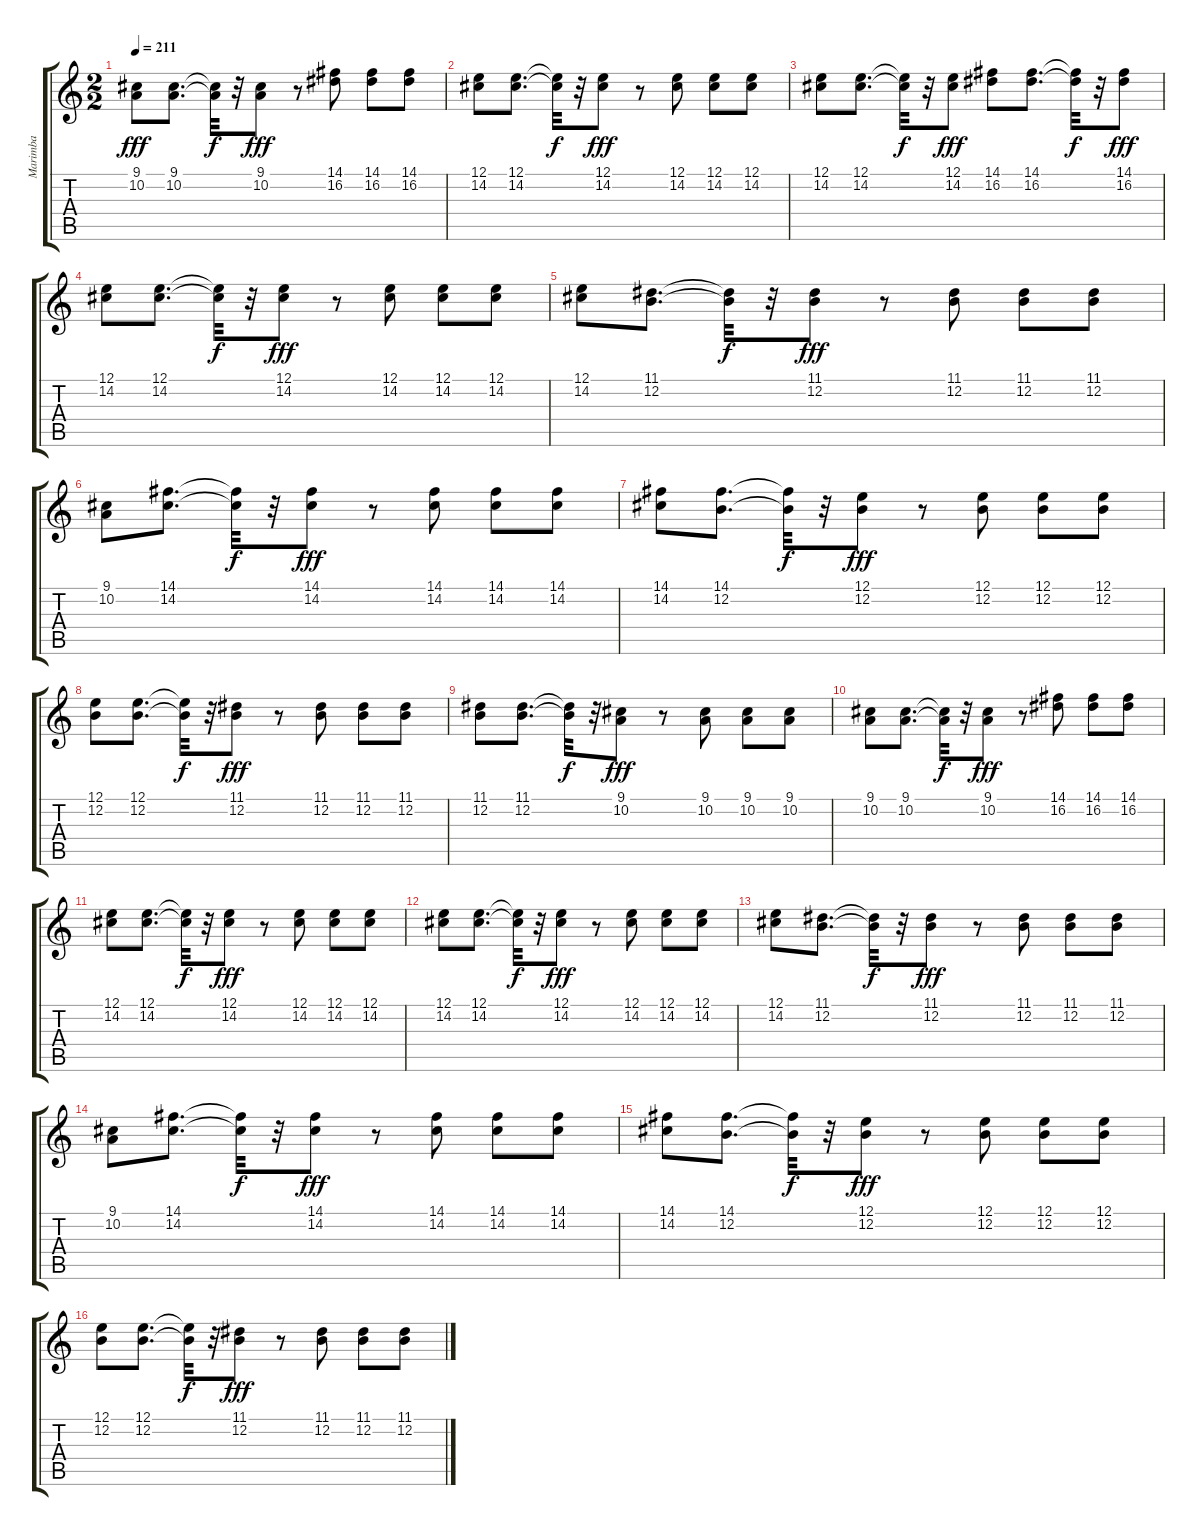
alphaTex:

\track ("Marimba" "Marimba") {instrument marimba}
\staff {score tabs}
\tuning (E4 B3 G3 D3 A2 E2) {hide}
\ts (2 2)
\tempo 211
\clef g2
\ks c
(9.1 10.2).8{dy fff} (9.1 10.2).8{d} (9.1{t} 10.2{t}).32{dy f} r.32 (9.1 10.2).8{dy fff} r.8 (14.1 16.2).8 (14.1 16.2).8 (14.1 16.2).8 |
(12.1 14.2).8 (12.1 14.2).8{d} (12.1{t} 14.2{t}).32{dy f} r.32 (12.1 14.2).8{dy fff} r.8 (12.1 14.2).8 (12.1 14.2).8 (12.1 14.2).8 |
(12.1 14.2).8 (12.1 14.2).8{d} (12.1{t} 14.2{t}).32{dy f} r.32 (12.1 14.2).8{dy fff} (14.1 16.2).8 (14.1 16.2).8{d} (14.1{t} 16.2{t}).32{dy f} r.32 (14.1 16.2).8{dy fff} |
(12.1 14.2).8 (12.1 14.2).8{d} (12.1{t} 14.2{t}).32{dy f} r.32 (12.1 14.2).8{dy fff} r.8 (12.1 14.2).8 (12.1 14.2).8 (12.1 14.2).8 |
(12.1 14.2).8 (11.1 12.2).8{d} (11.1{t} 12.2{t}).32{dy f} r.32 (11.1 12.2).8{dy fff} r.8 (11.1 12.2).8 (11.1 12.2).8 (11.1 12.2).8 |
(9.1 10.2).8 (14.1 14.2).8{d} (14.1{t} 14.2{t}).32{dy f} r.32 (14.1 14.2).8{dy fff} r.8 (14.1 14.2).8 (14.1 14.2).8 (14.1 14.2).8 |
(14.1 14.2).8 (14.1 12.2).8{d} (14.1{t} 12.2{t}).32{dy f} r.32 (12.1 12.2).8{dy fff} r.8 (12.1 12.2).8 (12.1 12.2).8 (12.1 12.2).8 |
(12.1 12.2).8 (12.1 12.2).8{d} (12.1{t} 12.2{t}).32{dy f} r.32 (11.1 12.2).8{dy fff} r.8 (11.1 12.2).8 (11.1 12.2).8 (11.1 12.2).8 |
(11.1 12.2).8 (11.1 12.2).8{d} (11.1{t} 12.2{t}).32{dy f} r.32 (9.1 10.2).8{dy fff} r.8 (9.1 10.2).8 (9.1 10.2).8 (9.1 10.2).8 |
(9.1 10.2).8 (9.1 10.2).8{d} (9.1{t} 10.2{t}).32{dy f} r.32 (9.1 10.2).8{dy fff} r.8 (14.1 16.2).8 (14.1 16.2).8 (14.1 16.2).8 |
(12.1 14.2).8 (12.1 14.2).8{d} (12.1{t} 14.2{t}).32{dy f} r.32 (12.1 14.2).8{dy fff} r.8 (12.1 14.2).8 (12.1 14.2).8 (12.1 14.2).8 |
(12.1 14.2).8 (12.1 14.2).8{d} (12.1{t} 14.2{t}).32{dy f} r.32 (12.1 14.2).8{dy fff} r.8 (12.1 14.2).8 (12.1 14.2).8 (12.1 14.2).8 |
(12.1 14.2).8 (11.1 12.2).8{d} (11.1{t} 12.2{t}).32{dy f} r.32 (11.1 12.2).8{dy fff} r.8 (11.1 12.2).8 (11.1 12.2).8 (11.1 12.2).8 |
(9.1 10.2).8 (14.1 14.2).8{d} (14.1{t} 14.2{t}).32{dy f} r.32 (14.1 14.2).8{dy fff} r.8 (14.1 14.2).8 (14.1 14.2).8 (14.1 14.2).8 |
(14.1 14.2).8 (14.1 12.2).8{d} (14.1{t} 12.2{t}).32{dy f} r.32 (12.1 12.2).8{dy fff} r.8 (12.1 12.2).8 (12.1 12.2).8 (12.1 12.2).8 |
(12.1 12.2).8 (12.1 12.2).8{d} (12.1{t} 12.2{t}).32{dy f} r.32 (11.1 12.2).8{dy fff} r.8 (11.1 12.2).8 (11.1 12.2).8 (11.1 12.2).8
